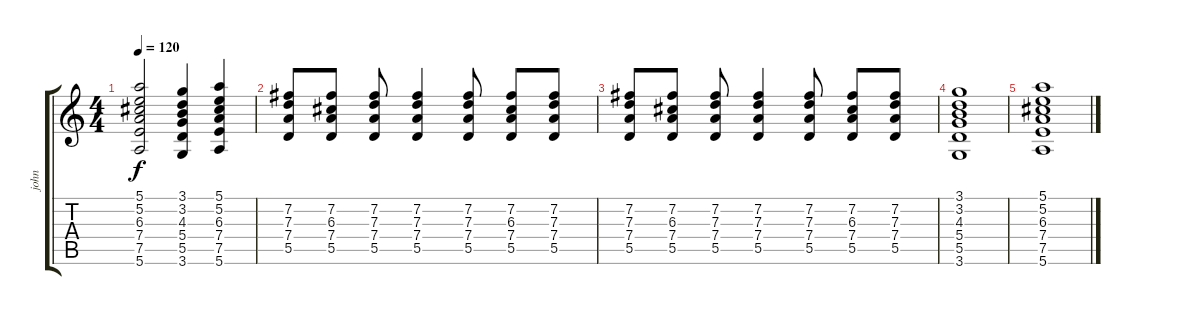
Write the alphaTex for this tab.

\track ("john " "john ") {instrument electricguitarclean}
\staff {score tabs}
\tuning (E4 B3 G3 D3 A2 E2) {hide}
\ts (4 4)
\tempo 120
\clef g2
\ks c
(5.1 5.2 6.3 7.4 7.5 5.6).2{dy f} (3.1 3.2 4.3 5.4 5.5 3.6).4 (5.1 5.2 6.3 7.4 7.5 5.6).4 |
(7.2 7.3 7.4 5.5).8 (7.2 6.3 7.4 5.5).8 (7.2 7.3 7.4 5.5).8 (7.2 7.3 7.4 5.5).4 (7.2 7.3 7.4 5.5).8 (7.2 6.3 7.4 5.5).8 (7.2 7.3 7.4 5.5).8 |
(7.2 7.3 7.4 5.5).8 (7.2 6.3 7.4 5.5).8 (7.2 7.3 7.4 5.5).8 (7.2 7.3 7.4 5.5).4 (7.2 7.3 7.4 5.5).8 (7.2 6.3 7.4 5.5).8 (7.2 7.3 7.4 5.5).8 |
(3.1 3.2 4.3 5.4 5.5 3.6).1 |
(5.1 5.2 6.3 7.4 7.5 5.6).1
